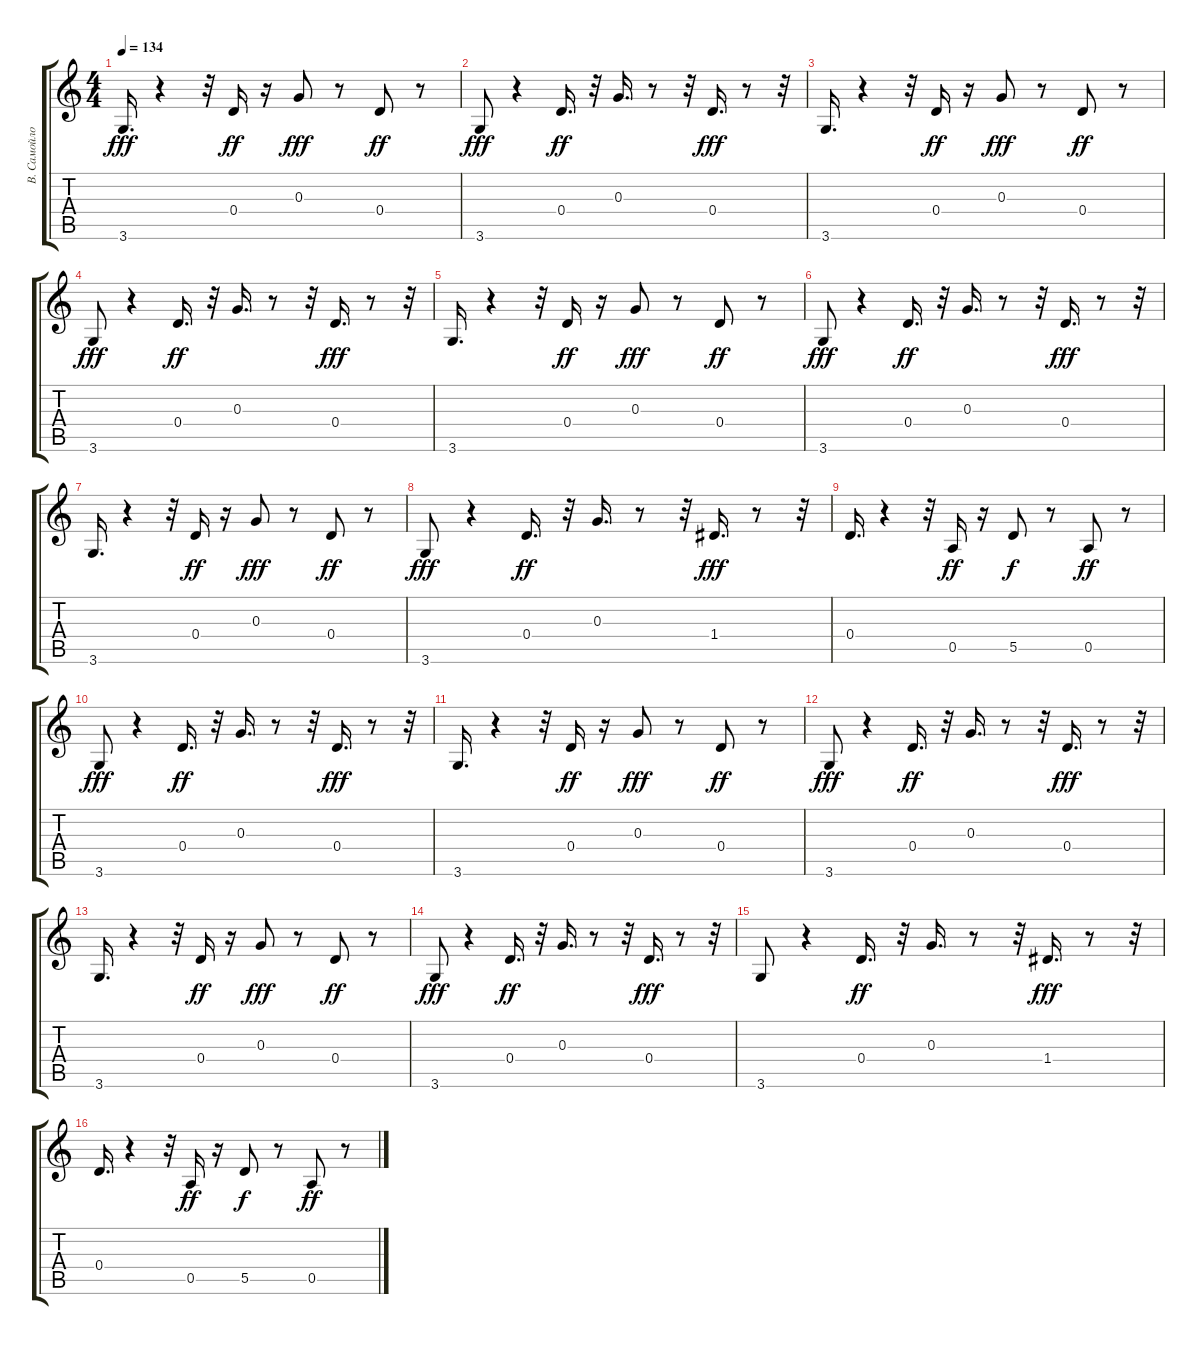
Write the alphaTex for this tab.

\track ("В. Самойлов" "В. Самойло") {instrument distortionguitar}
\staff {score tabs}
\tuning (E4 B3 G3 D3 A2 E2) {hide}
\ts (4 4)
\tempo 134
\clef g2
\ks c
3.6.16{d dy fff} r.4 r.32 0.4.16{dy ff} r.16 0.3.8{dy fff} r.8 0.4.8{dy ff} r.8 |
3.6.8{dy fff} r.4 0.4.16{d dy ff} r.32 0.3.16{d} r.8 r.32 0.4.16{d dy fff} r.8 r.32 |
3.6.16{d} r.4 r.32 0.4.16{dy ff} r.16 0.3.8{dy fff} r.8 0.4.8{dy ff} r.8 |
3.6.8{dy fff} r.4 0.4.16{d dy ff} r.32 0.3.16{d} r.8 r.32 0.4.16{d dy fff} r.8 r.32 |
3.6.16{d} r.4 r.32 0.4.16{dy ff} r.16 0.3.8{dy fff} r.8 0.4.8{dy ff} r.8 |
3.6.8{dy fff} r.4 0.4.16{d dy ff} r.32 0.3.16{d} r.8 r.32 0.4.16{d dy fff} r.8 r.32 |
3.6.16{d} r.4 r.32 0.4.16{dy ff} r.16 0.3.8{dy fff} r.8 0.4.8{dy ff} r.8 |
3.6.8{dy fff} r.4 0.4.16{d dy ff} r.32 0.3.16{d} r.8 r.32 1.4.16{d dy fff} r.8 r.32 |
0.4.16{d} r.4 r.32 0.5.16{dy ff} r.16 5.5.8{dy f} r.8 0.5.8{dy ff} r.8 |
3.6.8{dy fff} r.4 0.4.16{d dy ff} r.32 0.3.16{d} r.8 r.32 0.4.16{d dy fff} r.8 r.32 |
3.6.16{d} r.4 r.32 0.4.16{dy ff} r.16 0.3.8{dy fff} r.8 0.4.8{dy ff} r.8 |
3.6.8{dy fff} r.4 0.4.16{d dy ff} r.32 0.3.16{d} r.8 r.32 0.4.16{d dy fff} r.8 r.32 |
3.6.16{d} r.4 r.32 0.4.16{dy ff} r.16 0.3.8{dy fff} r.8 0.4.8{dy ff} r.8 |
3.6.8{dy fff} r.4 0.4.16{d dy ff} r.32 0.3.16{d} r.8 r.32 0.4.16{d dy fff} r.8 r.32 |
3.6.8 r.4 0.4.16{d dy ff} r.32 0.3.16{d} r.8 r.32 1.4.16{d dy fff} r.8 r.32 |
0.4.16{d} r.4 r.32 0.5.16{dy ff} r.16 5.5.8{dy f} r.8 0.5.8{dy ff} r.8
